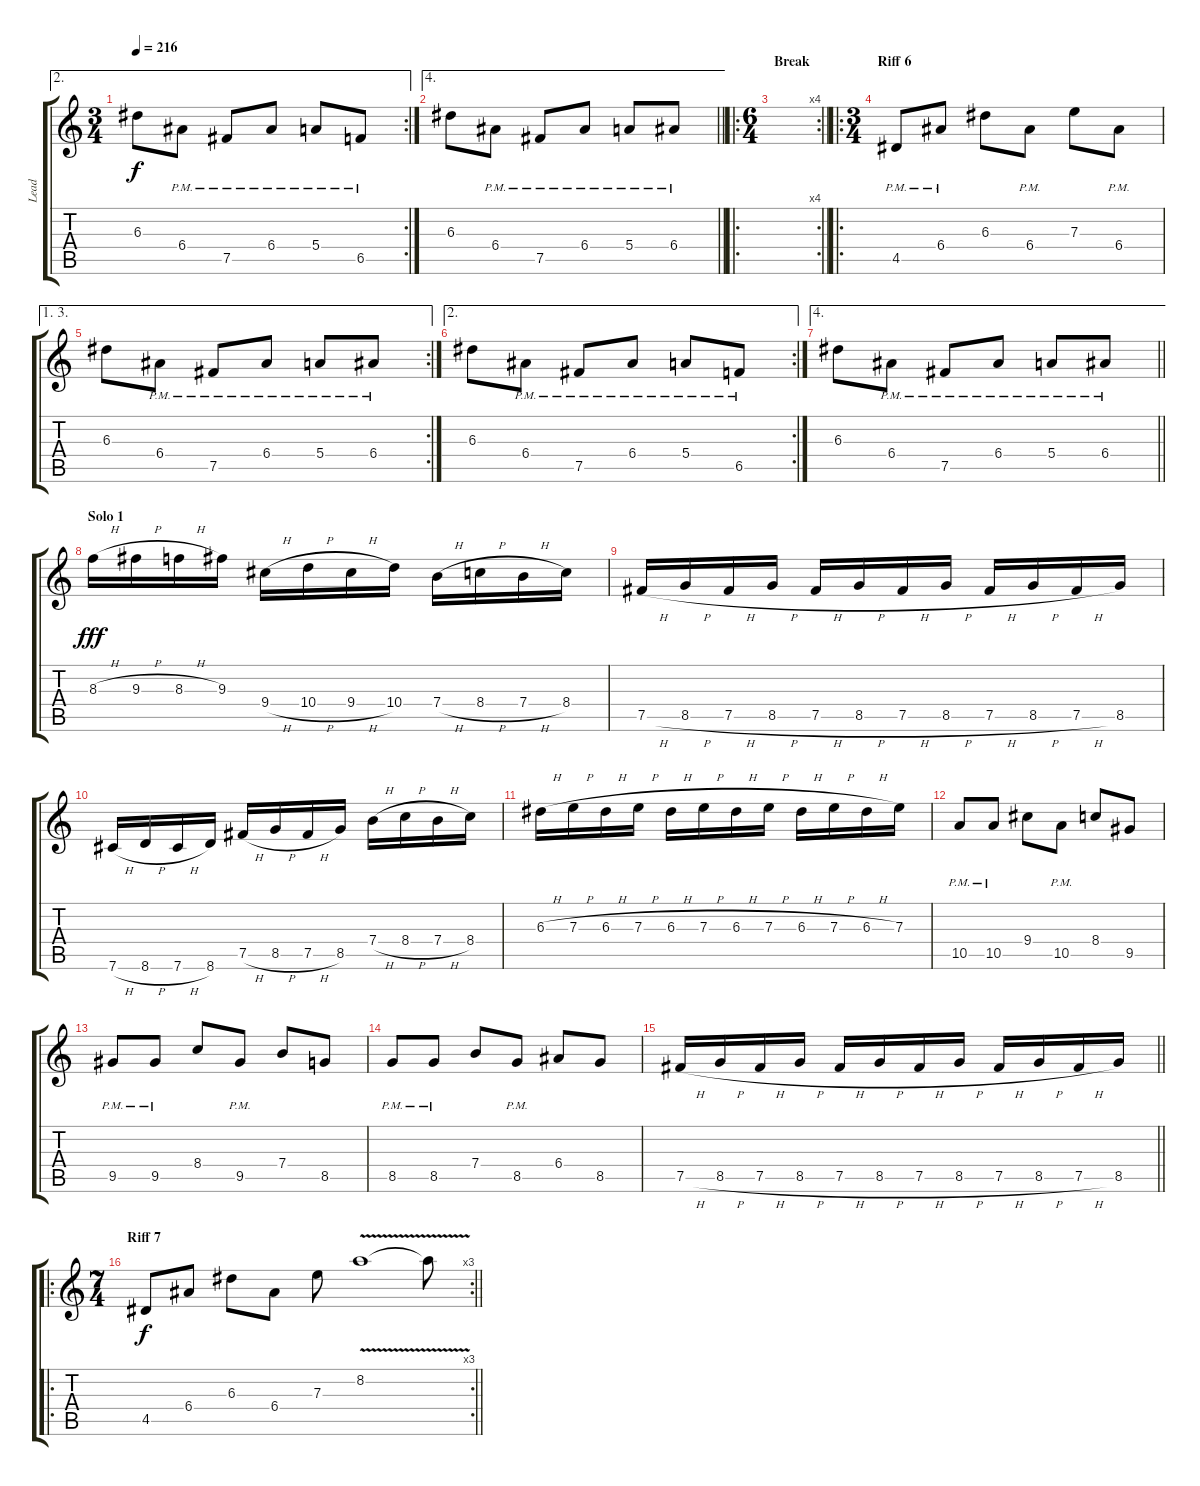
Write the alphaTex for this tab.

\track ("Lead" "Lead") {instrument distortionguitar}
\staff {score tabs}
\tuning (Gb4 Db4 A3 E3 B2 Gb2) {hide}
\ae 2
\rc 2
\ts (3 4)
\tempo 216
\clef g2
\ks c
6.3.8{dy f} 6.4{pm}.8 7.5{pm}.8 6.4{pm}.8 5.4{pm}.8 6.5{pm}.8 |
\ae 4
\barLineRight lightlight
6.3.8 6.4{pm}.8 7.5{pm}.8 6.4{pm}.8 5.4{pm}.8 6.4{pm}.8 |
\ro
\rc 4
\ts (6 4)
\section ("" "Break")
\barLineRight lightlight
|
\ro
\ts (3 4)
\section ("" "Riff 6")
4.5{pm}.8 6.4{pm}.8 6.3.8 6.4{pm}.8 7.3.8 6.4{pm}.8 |
\ae (1 3)
\rc 2
6.3.8 6.4{pm}.8 7.5{pm}.8 6.4{pm}.8 5.4{pm}.8 6.4{pm}.8 |
\ae 2
\rc 2
6.3.8 6.4{pm}.8 7.5{pm}.8 6.4{pm}.8 5.4{pm}.8 6.5{pm}.8 |
\ae 4
\barLineRight lightlight
6.3.8 6.4{pm}.8 7.5{pm}.8 6.4{pm}.8 5.4{pm}.8 6.4{pm}.8 |
\section ("" "Solo 1")
8.3{h}.16{dy fff} 9.3{h}.16 8.3{h}.16 9.3.16 9.4{h}.16 10.4{h}.16 9.4{h}.16 10.4.16 7.4{h}.16 8.4{h}.16 7.4{h}.16 8.4.16 |
7.5{h}.16 8.5{h}.16 7.5{h}.16 8.5{h}.16 7.5{h}.16 8.5{h}.16 7.5{h}.16 8.5{h}.16 7.5{h}.16 8.5{h}.16 7.5{h}.16 8.5.16 |
7.6{h}.16 8.6{h}.16 7.6{h}.16 8.6.16 7.5{h}.16 8.5{h}.16 7.5{h}.16 8.5.16 7.4{h}.16 8.4{h}.16 7.4{h}.16 8.4.16 |
6.3{h}.16 7.3{h}.16 6.3{h}.16 7.3{h}.16 6.3{h}.16 7.3{h}.16 6.3{h}.16 7.3{h}.16 6.3{h}.16 7.3{h}.16 6.3{h}.16 7.3.16 |
10.5{pm}.8 10.5{pm}.8 9.4.8 10.5{pm}.8 8.4.8 9.5.8 |
9.5{pm}.8 9.5{pm}.8 8.4.8 9.5{pm}.8 7.4.8 8.5.8 |
8.5{pm}.8 8.5{pm}.8 7.4.8 8.5{pm}.8 6.4.8 8.5.8 |
\barLineRight lightlight
7.5{h}.16 8.5{h}.16 7.5{h}.16 8.5{h}.16 7.5{h}.16 8.5{h}.16 7.5{h}.16 8.5{h}.16 7.5{h}.16 8.5{h}.16 7.5{h}.16 8.5.16 |
\ro
\rc 3
\ts (7 4)
\section ("" "Riff 7")
\barLineRight lightlight
4.5.8{dy f} 6.4.8 6.3.8 6.4.8 7.3.8 8.2{v}.1 8.2{t}.8
